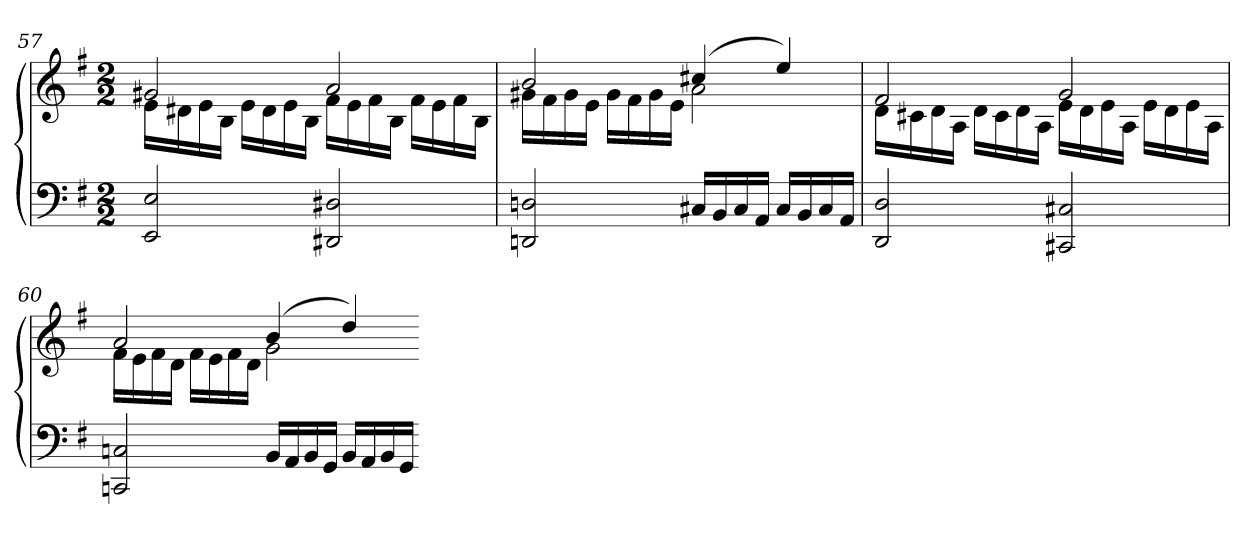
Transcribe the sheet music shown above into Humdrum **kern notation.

**kern	**kern
*part1	*part1
*staff2	*staff1
*clefF4	*clefG2
*k[f#]	*k[f#]
*G:	*G:
*M2/2	*M2/2
=57	=57
*	*^
2EE 2E	2g#X	16eLL
.	.	16d#X
.	.	16e
.	.	16BJJ
.	.	16eLL
.	.	16d#
.	.	16e
.	.	16BJJ
2DD#X 2D#X	2a	16f#LL
.	.	16e
.	.	16f#
.	.	16BJJ
.	.	16f#LL
.	.	16e
.	.	16f#
.	.	16BJJ
=58	=58	=58
2DDn 2Dn	2b	16g#XLL
.	.	16f#
.	.	16g#
.	.	16eJJ
.	.	16g#LL
.	.	16f#
.	.	16g#
.	.	16eJJ
16C#XLL	(4cc#X	2a
16BB	.	.
16C#	.	.
16AAJJ	.	.
16C#LL	4ee)	.
16BB	.	.
16C#	.	.
16AAJJ	.	.
=59	=59	=59
2DD 2D	2f#	16dLL
.	.	16c#X
.	.	16d
.	.	16AJJ
.	.	16dLL
.	.	16c#
.	.	16d
.	.	16AJJ
2CC#X 2C#X	2g	16eLL
.	.	16d
.	.	16e
.	.	16AJJ
.	.	16eLL
.	.	16d
.	.	16e
.	.	16AJJ
=60	=60	=60
2CCn 2Cn	2a	16f#LL
.	.	16e
.	.	16f#
.	.	16dJJ
.	.	16f#LL
.	.	16e
.	.	16f#
.	.	16dJJ
16BBLL	(4b	2g
16AA	.	.
16BB	.	.
16GGJJ	.	.
16BBLL	4dd)	.
16AA	.	.
16BB	.	.
16GGJJ	.	.
*	*v	*v
=-	=-
*-	*-
